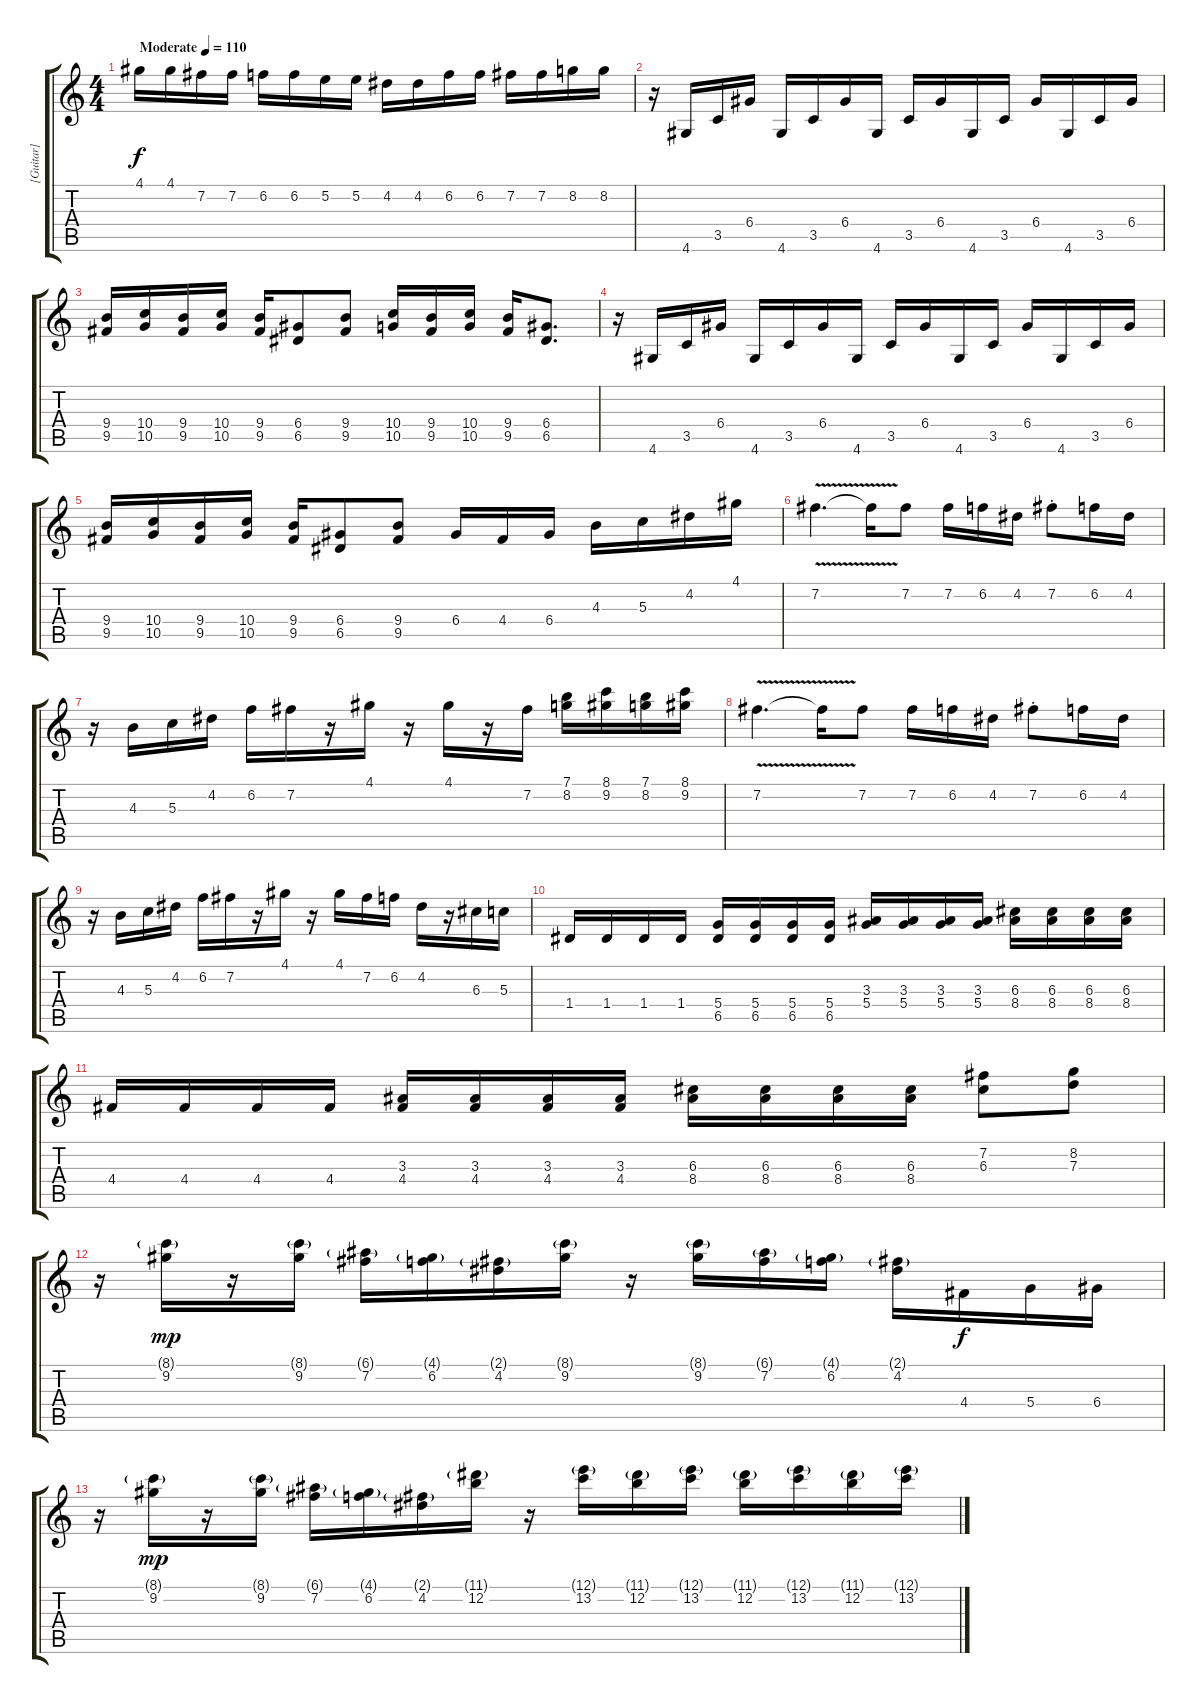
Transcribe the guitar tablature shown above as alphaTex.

\track ("[Guitar]" "[Guitar]") {instrument distortionguitar}
\staff {score tabs}
\tuning (E4 B3 G3 D3 A2 E2) {hide}
\ts (4 4)
\tempo (110 "Moderate")
\clef g2
\ks c
4.1.16{dy f instrument distortionguitar} 4.1.16 7.2.16 7.2.16 6.2.16 6.2.16 5.2.16 5.2.16 4.2.16 4.2.16 6.2.16 6.2.16 7.2.16 7.2.16 8.2.16 8.2.16 |
r.16 4.6.16 3.5.16 6.4.16 4.6.16 3.5.16 6.4.16 4.6.16 3.5.16 6.4.16 4.6.16 3.5.16 6.4.16 4.6.16 3.5.16 6.4.16 |
(9.4 9.5).16 (10.4 10.5).16 (9.4 9.5).16 (10.4 10.5).16 (9.4 9.5).16 (6.4 6.5).8 (9.4 9.5).8 (10.4 10.5).16 (9.4 9.5).16 (10.4 10.5).16 (9.4 9.5).16 (6.4 6.5).8{d} |
r.16 4.6.16 3.5.16 6.4.16 4.6.16 3.5.16 6.4.16 4.6.16 3.5.16 6.4.16 4.6.16 3.5.16 6.4.16 4.6.16 3.5.16 6.4.16 |
(9.4 9.5).16 (10.4 10.5).16 (9.4 9.5).16 (10.4 10.5).16 (9.4 9.5).16 (6.4 6.5).8 (9.4 9.5).8 6.4.16 4.4.16 6.4.16 4.3.16 5.3.16 4.2.16 4.1.16 |
7.2{v}.4{d} 7.2{t}.16 7.2.8 7.2.16 6.2.16 4.2.16 7.2{st}.8 6.2.16 4.2.16 |
r.16 4.3.16 5.3.16 4.2.16 6.2.16 7.2.16 r.16 4.1.16 r.16 4.1.16 r.16 7.2.16 (7.1 8.2).16 (8.1 9.2).16 (7.1 8.2).16 (8.1 9.2).16 |
7.2{v}.4{d} 7.2{t}.16 7.2.8 7.2.16 6.2.16 4.2.16 7.2{st}.8 6.2.16 4.2.16 |
r.16 4.3.16 5.3.16 4.2.16 6.2.16 7.2.16 r.16 4.1.16 r.16 4.1.16 7.2.16 6.2.16 4.2.16 r.16 6.3.16 5.3.16 |
1.4.16 1.4.16 1.4.16 1.4.16 (5.4 6.5).16 (5.4 6.5).16 (5.4 6.5).16 (5.4 6.5).16 (3.3 5.4).16 (3.3 5.4).16 (3.3 5.4).16 (3.3 5.4).16 (6.3 8.4).16 (6.3 8.4).16 (6.3 8.4).16 (6.3 8.4).16 |
4.4.16 4.4.16 4.4.16 4.4.16 (3.3 4.4).16 (3.3 4.4).16 (3.3 4.4).16 (3.3 4.4).16 (6.3 8.4).16 (6.3 8.4).16 (6.3 8.4).16 (6.3 8.4).16 (7.2 6.3).8 (8.2 7.3).8 |
r.16 (8.1{g} 9.2).16{dy mp} r.16 (8.1{g} 9.2).16 (6.1{g} 7.2).16 (4.1{g} 6.2).16 (2.1{g} 4.2).16 (8.1{g} 9.2).16 r.16 (8.1{g} 9.2).16 (6.1{g} 7.2).16 (4.1{g} 6.2).16 (2.1{g} 4.2).16 4.4.16{dy f} 5.4.16 6.4.16 |
r.16 (8.1{g} 9.2).16{dy mp} r.16 (8.1{g} 9.2).16 (6.1{g} 7.2).16 (4.1{g} 6.2).16 (2.1{g} 4.2).16 (11.1{g} 12.2).16 r.16 (12.1{g} 13.2).16 (11.1{g} 12.2).16 (12.1{g} 13.2).16 (11.1{g} 12.2).16 (12.1{g} 13.2).16 (11.1{g} 12.2).16 (12.1{g} 13.2).16
